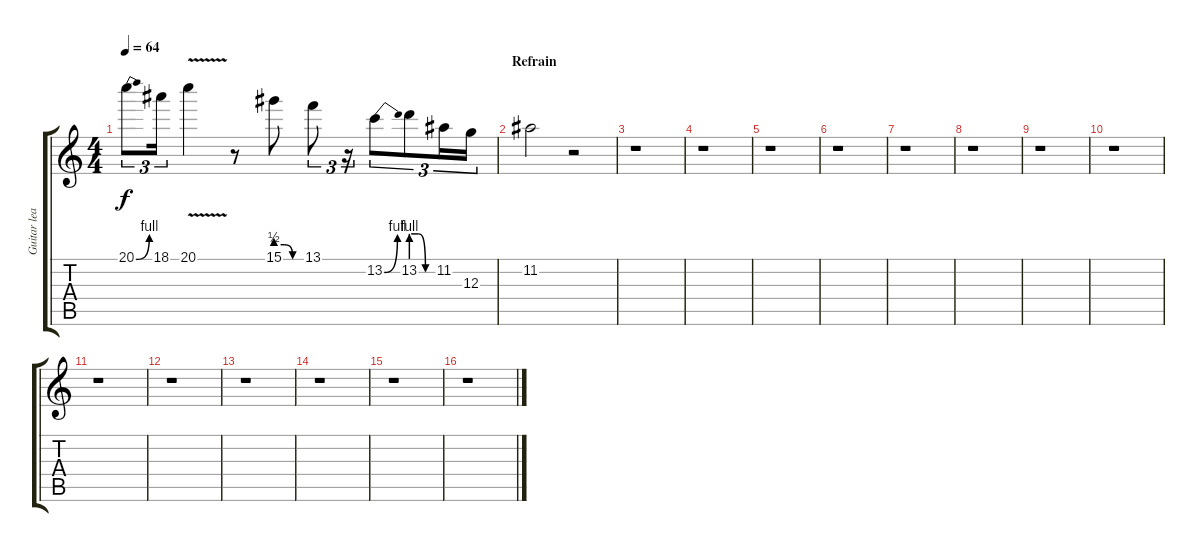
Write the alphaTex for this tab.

\track ("Guitar lead" "Guitar lea") {instrument distortionguitar}
\staff {score tabs}
\tuning (E4 B3 G3 D3 A2 E2) {hide}
\ts (4 4)
\tempo 64
\clef g2
\ks c
20.1{be (bend 0 0 60 4)}.8{tu (3 2) dy f} 18.1.16{tu (3 2)} 20.1{v}.4 r.8 15.1{be (custom 0 2 20 2 40 0 60 0)}.8 13.1.8{tu (3 2)} r.16{tu (3 2)} 13.2{be (bend 0 0 60 4)}.8{tu (3 2)} 13.2{be (custom 0 4 20 4 40 0 60 0)}.8{tu (3 2)} 11.2.16{tu (3 2)} 12.3.16{tu (3 2)} |
\section ("" "Refrain")
11.2.2 r.2 |
r.1 |
r.1 |
r.1 |
r.1 |
r.1 |
r.1 |
r.1 |
r.1 |
r.1 |
r.1 |
r.1 |
r.1 |
r.1 |
r.1
